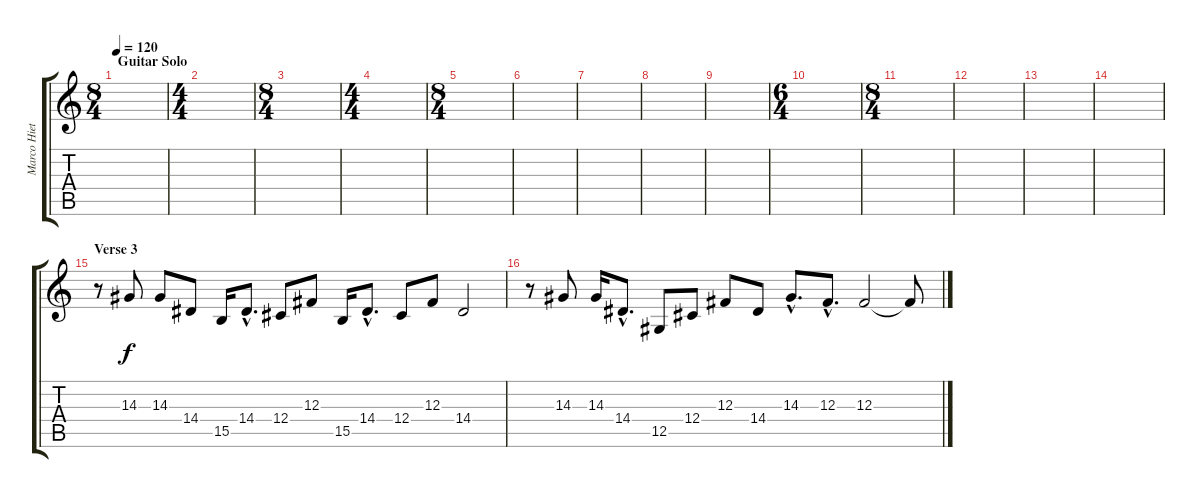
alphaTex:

\track ("Marco Hietala - Vox" "Marco Hiet") {instrument lead1square}
\staff {score tabs}
\tuning (Eb4 Bb3 Gb3 Db3 Ab2 Eb2) {hide}
\ts (8 4)
\section ("" "Guitar Solo")
\tempo 120
\clef g2
\ks c
|
\ts (4 4)
|
\ts (8 4)
|
\ts (4 4)
|
\ts (8 4)
|
|
|
|
|
\ts (6 4)
|
\ts (8 4)
|
|
|
|
\section ("" "Verse 3")
r.8 14.3.8 14.3.8 14.4.8 15.5.16 14.4{hac}.8{d} 12.4.8 12.3.8 15.5.16 14.4{hac}.8{d} 12.4.8 12.3.8 14.4.2 |
r.8 14.3.8 14.3.16 14.4{hac}.8{d} 12.5.8 12.4.8 12.3.8 14.4.8 14.3{hac}.8{d} 12.3{hac}.8{d} 12.3.2 12.3{t}.8
